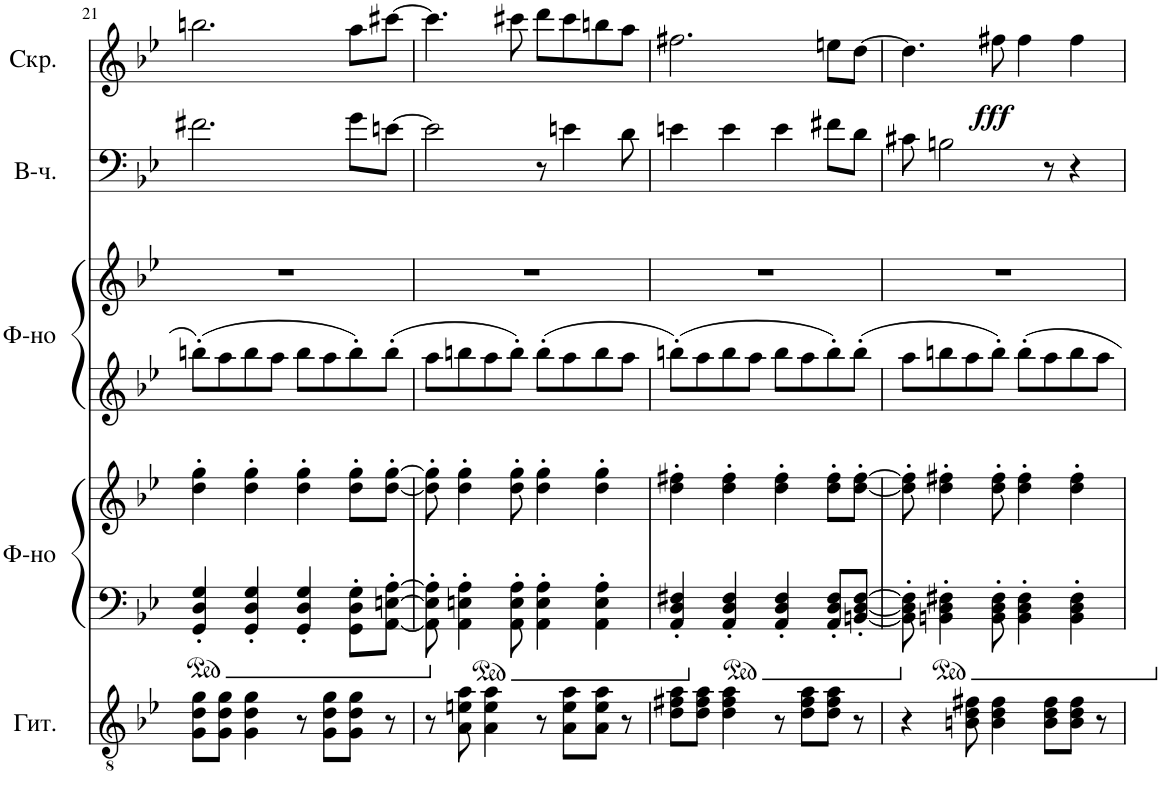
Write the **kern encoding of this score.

**kern	**kern	**kern	**kern	**kern	**kern	**kern	**dynam
*part5	*part4	*part4	*part3	*part3	*part2	*part1	*part1
*staff7	*staff6	*staff5	*staff4	*staff3	*staff2	*staff1	*staff1
*I"Акустическая гитара	*I"Фортепиано	*	*I"Фортепиано	*	*I"Виолончель	*I"Скрипка	*
!!LO:PB:g=z
*clefGv2	*clefF4	*clefG2	*clefG2	*clefG2	*clefF4	*clefG2	*
*k[b-e-]	*k[b-e-]	*k[b-e-]	*k[b-e-]	*k[b-e-]	*k[b-e-]	*k[b-e-]	*
*M4/4	*M4/4	*M4/4	*M4/4	*M4/4	*M4/4	*M4/4	*
=21	=21	=21	=21	=21	=21	=21	=21
8G\ 8d\ 8g\L	4GG/' 4D/' 4G/'	4dd\' 4gg\'	8bbn'\L	1r	2.f#X\	2.bbn\	.
8G\ 8d\ 8g\J	.	.	8aa\	.	.	.	.
4G\ 4d\ 4g\	4GG/' 4D/' 4G/'	4dd\' 4gg\'	8bb\	.	.	.	.
.	.	.	8aa\J	.	.	.	.
8r	4GG/' 4D/' 4G/'	4dd\' 4gg\'	8bb\L	.	.	.	.
8G\ 8d\ 8g\L	.	.	8aa\	.	.	.	.
8G\ 8d\ 8g\J	8GG\' 8D\' 8G\'L	8dd\' 8gg\'L	8bb'\	.	8g\L	8aa\L	.
8r	[8AA\' [8En\' [8A\'J	[8dd\' [8gg\'J	8bb'\J	.	[8en\J	[8ccc#X\J	.
=22	=22	=22	=22	=22	=22	=22	=22
8r	8AA\]' 8E\]' 8A\]'	8dd\]' 8gg\]'	8aa\L	1r	2e\]	4.ccc#\]	.
8A\ 8en\ 8a\	4AA\' 4En\' 4A\'	4dd\' 4gg\'	8bbn\	.	.	.	.
4A\ 4e\ 4a\	.	.	8aa\	.	.	.	.
.	8AA\' 8E\' 8A\'	8dd\' 8gg\'	8bb'\J	.	.	8ccc#X\	.
8r	4AA\' 4E\' 4A\'	4dd\' 4gg\'	8bb'\L	.	8r	8ddd\L	.
8A\ 8e\ 8a\L	.	.	8aa\	.	4en\	8ccc#\	.
8A\ 8e\ 8a\J	4AA\' 4E\' 4A\'	4dd\' 4gg\'	8bb\	.	.	8bbn\	.
8r	.	.	8aa\J	.	8d\	8aa\J	.
=23	=23	=23	=23	=23	=23	=23	=23
8d\ 8f#X\ 8a\L	4AA/' 4D/' 4F#X/'	4dd\' 4ff#X\'	8bbn'\L	1r	4en\	2.ff#X\	.
8d\ 8f#\ 8a\J	.	.	8aa\	.	.	.	.
4d\ 4f#\ 4a\	4AA/' 4D/' 4F#/'	4dd\' 4ff#\'	8bb\	.	4e\	.	.
.	.	.	8aa\J	.	.	.	.
8r	4AA/' 4D/' 4F#/'	4dd\' 4ff#\'	8bb\L	.	4e\	.	.
8d\ 8f#\ 8a\L	.	.	8aa\	.	.	.	.
8d\ 8f#\ 8a\J	8AA/' 8D/' 8F#/'L	8dd\' 8ff#\'L	8bb'\	.	8f#X\L	8een\L	.
8r	[8BBn/' [8D/' [8F#/'J	[8dd\' [8ff#\'J	8bb'\J	.	8d\J	[8dd\J	.
=24	=24	=24	=24	=24	=24	=24	=24
4r	8BB\]' 8D\]' 8F#\]'	8dd\]' 8ff#\]'	8aa\L	1r	8c#X\	4.dd\]	.
.	4BBn\' 4D\' 4F#X\'	4dd\' 4ff#X\'	8bbn\	.	2Bn\	.	.
8Bn\ 8d\ 8f#X\	.	.	8aa\	.	.	.	.
!	!	!	!	!	!	!	!LO:DY:b
4B\ 4d\ 4f#\	8BB\' 8D\' 8F#\'	8dd\' 8ff#\'	8bb'\J	.	.	8ff#X\	fff
.	4BB\' 4D\' 4F#\'	4dd\' 4ff#\'	8bb'\L	.	.	4ff#\	.
8B\ 8d\ 8f#\L	.	.	8aa\	.	8r	.	.
8B\ 8d\ 8f#\J	4BB\' 4D\' 4F#\'	4dd\' 4ff#\'	8bb\	.	4r	4ff#\	.
8r	.	.	8aa\J	.	.	.	.
=	=	=	=	=	=	=	=
*-	*-	*-	*-	*-	*-	*-	*-
